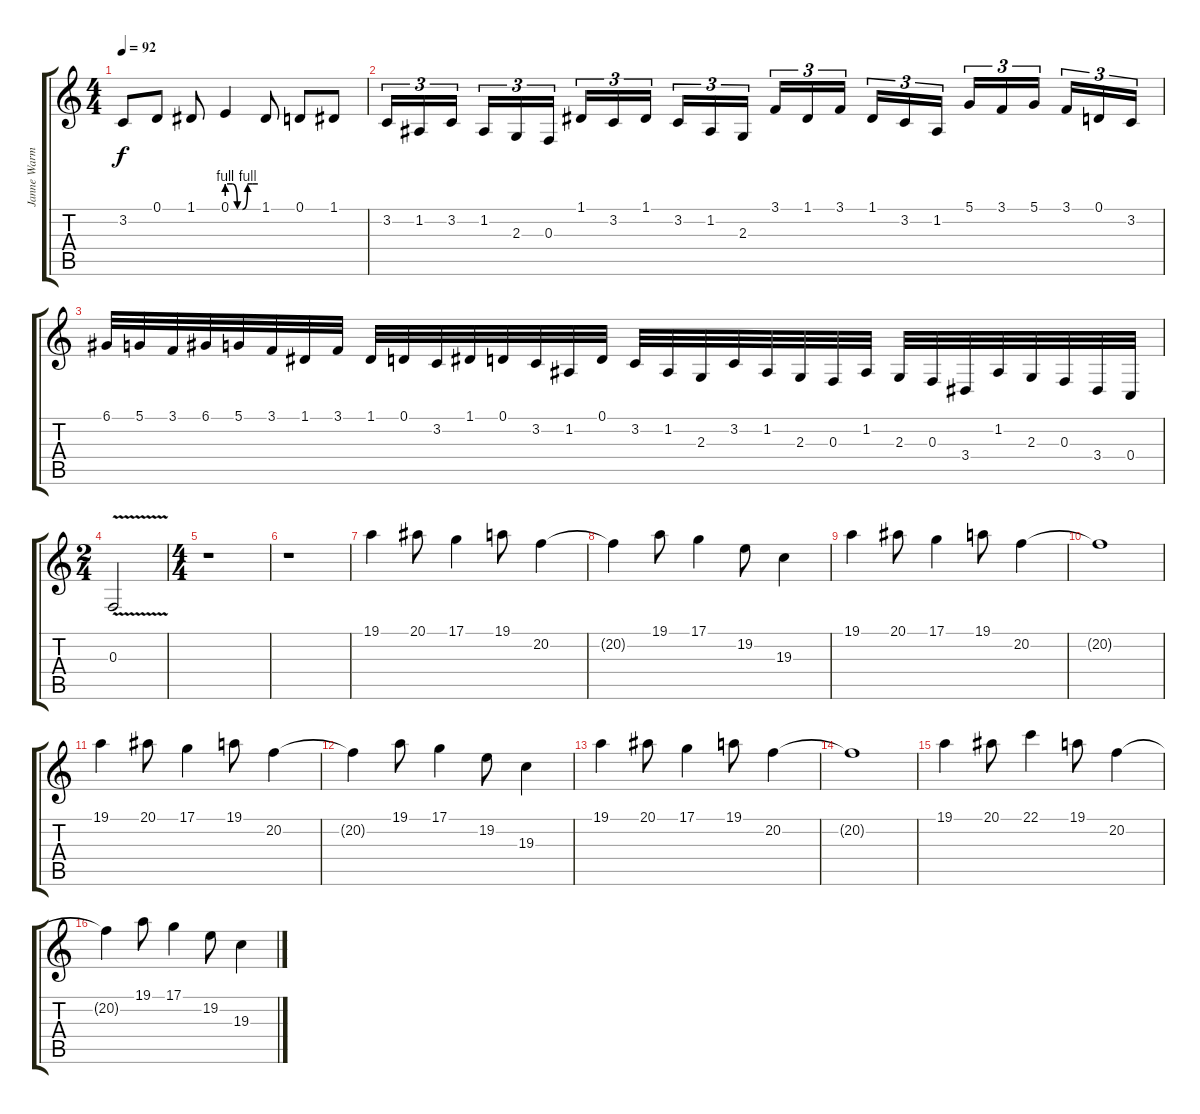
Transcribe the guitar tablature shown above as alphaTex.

\track ("Janne Warman" "Janne Warm") {instrument dulcimer}
\staff {score tabs}
\tuning (D4 A3 F3 C3 G2 C2) {hide}
\ts (4 4)
\tempo 92
\clef g2
\ks c
3.2.8{dy f} 0.1.8 1.1.8 0.1{be (custom 0 4 10 4 20 0 30 0 40 4 50 4 60 4)}.4 1.1.8 0.1.8 1.1.8 |
3.2.16{tu (3 2)} 1.2.16{tu (3 2)} 3.2.16{tu (3 2)} 1.2.16{tu (3 2)} 2.3.16{tu (3 2)} 0.3.16{tu (3 2)} 1.1.16{tu (3 2)} 3.2.16{tu (3 2)} 1.1.16{tu (3 2)} 3.2.16{tu (3 2)} 1.2.16{tu (3 2)} 2.3.16{tu (3 2)} 3.1.16{tu (3 2)} 1.1.16{tu (3 2)} 3.1.16{tu (3 2)} 1.1.16{tu (3 2)} 3.2.16{tu (3 2)} 1.2.16{tu (3 2)} 5.1.16{tu (3 2)} 3.1.16{tu (3 2)} 5.1.16{tu (3 2)} 3.1.16{tu (3 2)} 0.1.16{tu (3 2)} 3.2.16{tu (3 2)} |
6.1.32 5.1.32 3.1.32 6.1.32 5.1.32 3.1.32 1.1.32 3.1.32 1.1.32 0.1.32 3.2.32 1.1.32 0.1.32 3.2.32 1.2.32 0.1.32 3.2.32 1.2.32 2.3.32 3.2.32 1.2.32 2.3.32 0.3.32 1.2.32 2.3.32 0.3.32 3.4.32 1.2.32 2.3.32 0.3.32 3.4.32 0.4.32 |
\ts (2 4)
0.3{v}.2 |
\ts (4 4)
r.1 |
r.1 |
19.1.4 20.1.8 17.1.4 19.1.8 20.2.4 |
20.2{t}.4 19.1.8 17.1.4 19.2.8 19.3.4 |
19.1.4 20.1.8 17.1.4 19.1.8 20.2.4 |
20.2{t}.1 |
19.1.4 20.1.8 17.1.4 19.1.8 20.2.4 |
20.2{t}.4 19.1.8 17.1.4 19.2.8 19.3.4 |
19.1.4 20.1.8 17.1.4 19.1.8 20.2.4 |
20.2{t}.1 |
19.1.4 20.1.8 22.1.4 19.1.8 20.2.4 |
20.2{t}.4 19.1.8 17.1.4 19.2.8 19.3.4
